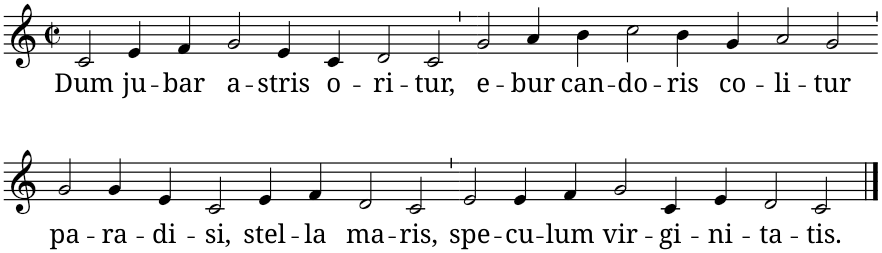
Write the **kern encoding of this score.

**kern	**text
*part1	*part1
*staff1	*staff1
*I"Piano	*
*I'Pno.	*
*clefG2	*
*k[]	*
*M2/2	*
*met(c|)	*
=1	=1
!	!LO:LY:b
2c/	Dum
!	!LO:LY:b
4e/	ju-
!	!LO:LY:b
4f/	-bar
!	!LO:LY:b
2g/	a-
!	!LO:LY:b
4e/	-stris
!	!LO:LY:b
4c/	o-
!	!LO:LY:b
2d/	-ri-
!	!LO:LY:b
2c/	-tur,
=2`	=2`
!	!LO:LY:b
2g/	e-
!	!LO:LY:b
4a/	-bur
!	!LO:LY:b
4b\	can-
!	!LO:LY:b
2cc\	-do-
!	!LO:LY:b
4b\	-ris
!	!LO:LY:b
4g/	co-
!	!LO:LY:b
2a/	-li-
!	!LO:LY:b
2g/	-tur
!!LO:LB:g=z
=3`	=3`
!	!LO:LY:b
2g/	pa-
!	!LO:LY:b
4g/	-ra-
!	!LO:LY:b
4e/	-di-
!	!LO:LY:b
2c/	-si,
!	!LO:LY:b
4e/	stel-
!	!LO:LY:b
4f/	-la
!	!LO:LY:b
2d/	ma-
!	!LO:LY:b
2c/	-ris,
=4`	=4`
!	!LO:LY:b
2e/	spe-
!	!LO:LY:b
4e/	-cu-
!	!LO:LY:b
4f/	-lum
!	!LO:LY:b
2g/	vir-
!	!LO:LY:b
4c/	-gi-
!	!LO:LY:b
4e/	-ni-
!	!LO:LY:b
2d/	-ta-
!	!LO:LY:b
2c/	-tis.
==	==
*-	*-
